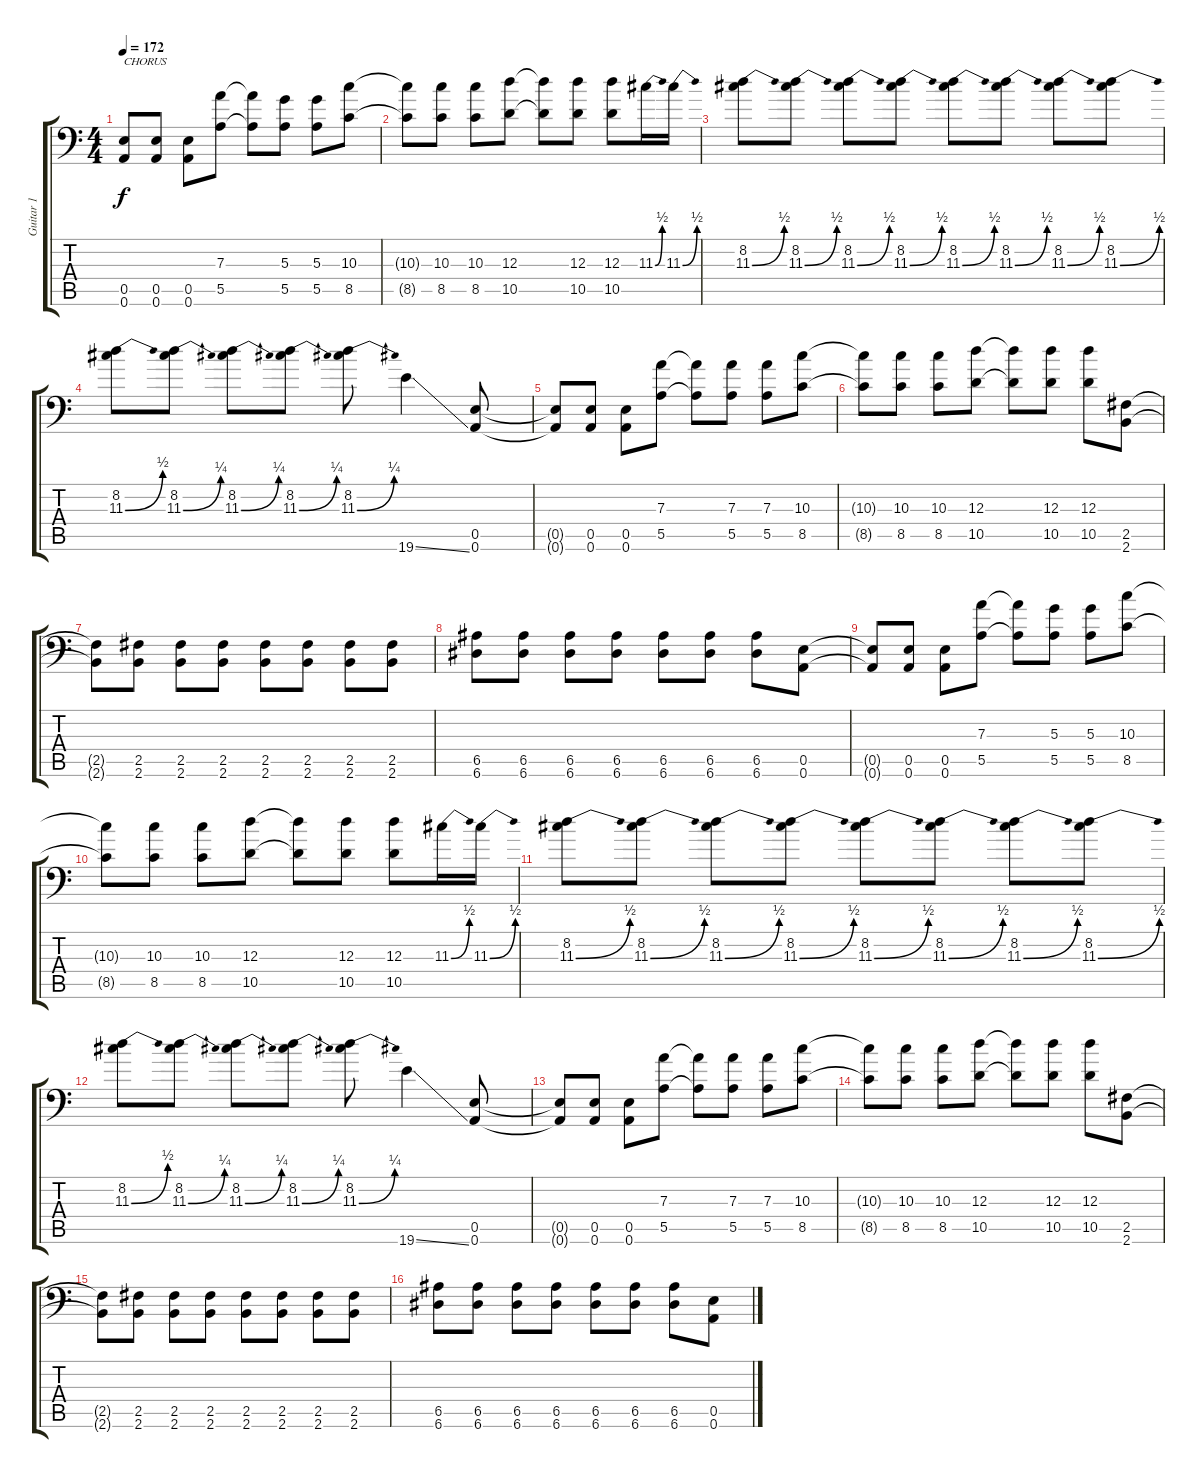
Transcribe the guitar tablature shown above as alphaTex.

\track ("Guitar 1" "Guitar 1") {instrument distortionguitar}
\staff {score tabs}
\tuning (B3 Gb3 D3 A2 E2 A1) {hide}
\ts (4 4)
\tempo 172
\clef f4
\ks c
(0.5 0.6).8{txt "CHORUS" dy f} (0.5 0.6).8 (0.5 0.6).8 (7.3 5.5).8 (7.3{t} 5.5{t}).8 (5.3 5.5).8 (5.3 5.5).8 (10.3 8.5).8 |
(10.3{t} 8.5{t}).8 (10.3 8.5).8 (10.3 8.5).8 (12.3 10.5).8 (12.3{t} 10.5{t}).8 (12.3 10.5).8 (12.3 10.5).8 11.3{be (bend 0 0 60 2)}.16 11.3{be (bend 0 0 60 2)}.16 |
(8.2 11.3{be (bend 0 0 60 2)}).8 (8.2 11.3{be (bend 0 0 60 2)}).8 (8.2 11.3{be (bend 0 0 60 2)}).8 (8.2 11.3{be (bend 0 0 60 2)}).8 (8.2 11.3{be (bend 0 0 60 2)}).8 (8.2 11.3{be (bend 0 0 60 2)}).8 (8.2 11.3{be (bend 0 0 60 2)}).8 (8.2 11.3{be (bend 0 0 60 2)}).8 |
(8.2 11.3{be (bend 0 0 60 2)}).8 (8.2 11.3{be (bend 0 0 60 1)}).8 (8.2 11.3{be (bend 0 0 60 1)}).8 (8.2 11.3{be (bend 0 0 60 1)}).8 (8.2 11.3{be (bend 0 0 60 1)}).8 19.6{ss}.4 (0.5 0.6).8 |
(0.5{t} 0.6{t}).8 (0.5 0.6).8 (0.5 0.6).8 (7.3 5.5).8 (7.3{t} 5.5{t}).8 (7.3 5.5).8 (7.3 5.5).8 (10.3 8.5).8 |
(10.3{t} 8.5{t}).8 (10.3 8.5).8 (10.3 8.5).8 (12.3 10.5).8 (12.3{t} 10.5{t}).8 (12.3 10.5).8 (12.3 10.5).8 (2.5 2.6).8 |
(2.5{t} 2.6{t}).8 (2.5 2.6).8 (2.5 2.6).8 (2.5 2.6).8 (2.5 2.6).8 (2.5 2.6).8 (2.5 2.6).8 (2.5 2.6).8 |
(6.5 6.6).8 (6.5 6.6).8 (6.5 6.6).8 (6.5 6.6).8 (6.5 6.6).8 (6.5 6.6).8 (6.5 6.6).8 (0.5 0.6).8 |
(0.5{t} 0.6{t}).8 (0.5 0.6).8 (0.5 0.6).8 (7.3 5.5).8 (7.3{t} 5.5{t}).8 (5.3 5.5).8 (5.3 5.5).8 (10.3 8.5).8 |
(10.3{t} 8.5{t}).8 (10.3 8.5).8 (10.3 8.5).8 (12.3 10.5).8 (12.3{t} 10.5{t}).8 (12.3 10.5).8 (12.3 10.5).8 11.3{be (bend 0 0 60 2)}.16 11.3{be (bend 0 0 60 2)}.16 |
(8.2 11.3{be (bend 0 0 60 2)}).8 (8.2 11.3{be (bend 0 0 60 2)}).8 (8.2 11.3{be (bend 0 0 60 2)}).8 (8.2 11.3{be (bend 0 0 60 2)}).8 (8.2 11.3{be (bend 0 0 60 2)}).8 (8.2 11.3{be (bend 0 0 60 2)}).8 (8.2 11.3{be (bend 0 0 60 2)}).8 (8.2 11.3{be (bend 0 0 60 2)}).8 |
(8.2 11.3{be (bend 0 0 60 2)}).8 (8.2 11.3{be (bend 0 0 60 1)}).8 (8.2 11.3{be (bend 0 0 60 1)}).8 (8.2 11.3{be (bend 0 0 60 1)}).8 (8.2 11.3{be (bend 0 0 60 1)}).8 19.6{ss}.4 (0.5 0.6).8 |
(0.5{t} 0.6{t}).8 (0.5 0.6).8 (0.5 0.6).8 (7.3 5.5).8 (7.3{t} 5.5{t}).8 (7.3 5.5).8 (7.3 5.5).8 (10.3 8.5).8 |
(10.3{t} 8.5{t}).8 (10.3 8.5).8 (10.3 8.5).8 (12.3 10.5).8 (12.3{t} 10.5{t}).8 (12.3 10.5).8 (12.3 10.5).8 (2.5 2.6).8 |
(2.5{t} 2.6{t}).8 (2.5 2.6).8 (2.5 2.6).8 (2.5 2.6).8 (2.5 2.6).8 (2.5 2.6).8 (2.5 2.6).8 (2.5 2.6).8 |
(6.5 6.6).8 (6.5 6.6).8 (6.5 6.6).8 (6.5 6.6).8 (6.5 6.6).8 (6.5 6.6).8 (6.5 6.6).8 (0.5 0.6).8
